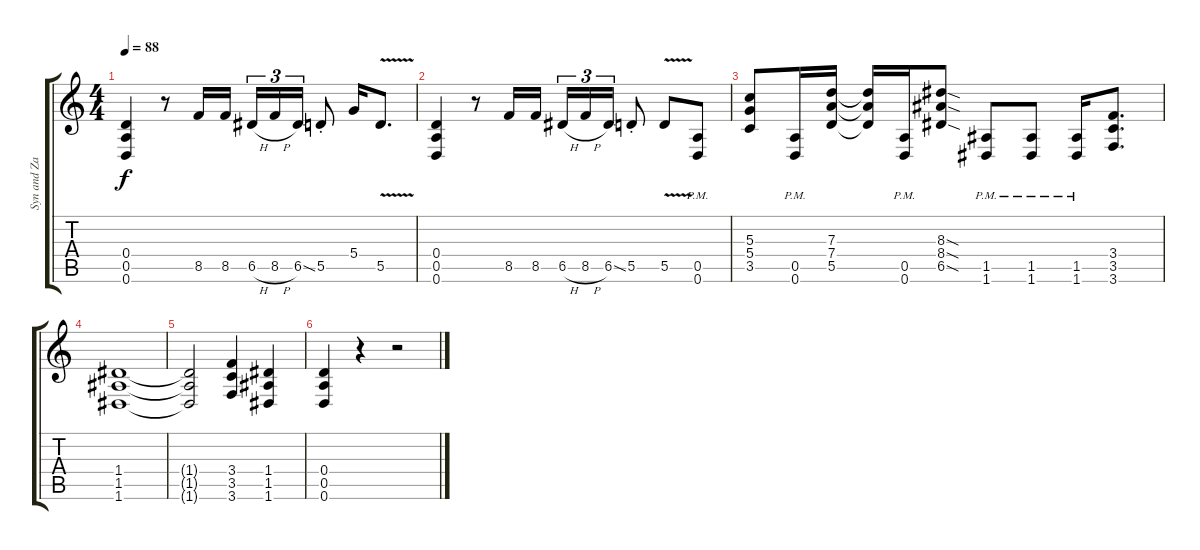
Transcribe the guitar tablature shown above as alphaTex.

\track ("Syn and Zacky (Rhythm)" "Syn and Za") {instrument distortionguitar}
\staff {score tabs}
\tuning (E4 B3 G3 D3 A2 D2) {hide}
\ts (4 4)
\tempo 88
\clef g2
\ks c
(0.4 0.5 0.6).4{dy f} r.8 8.5.16 8.5.16 6.5{h}.16{tu (3 2)} 8.5{h}.16{tu (3 2)} 6.5{ss}.16{tu (3 2)} 5.5{st}.8 5.4.16 5.5{v}.8{d} |
(0.4 0.5 0.6).4 r.8 8.5.16 8.5.16 6.5{h}.16{tu (3 2)} 8.5{h}.16{tu (3 2)} 6.5{ss}.16{tu (3 2)} 5.5{st}.8 5.5{v}.8 (0.5{pm} 0.6{pm}).8 |
(5.3 5.4 3.5).8 (0.5{pm} 0.6{pm}).16 (7.3 7.4 5.5).16 (7.3{t} 7.4{t} 5.5{t}).16 (0.5{pm} 0.6{pm}).16 (8.3{sod} 8.4{sod} 6.5{sod}).8 (1.5{pm} 1.6{pm}).8 (1.5{pm} 1.6{pm}).8 (1.5{pm} 1.6{pm}).16 (3.4 3.5 3.6).8{d} |
(1.4 1.5 1.6).1 |
(1.4{t} 1.5{t} 1.6{t}).2 (3.4 3.5 3.6).4 (1.4 1.5 1.6).4 |
(0.4 0.5 0.6).4 r.4 r.2
